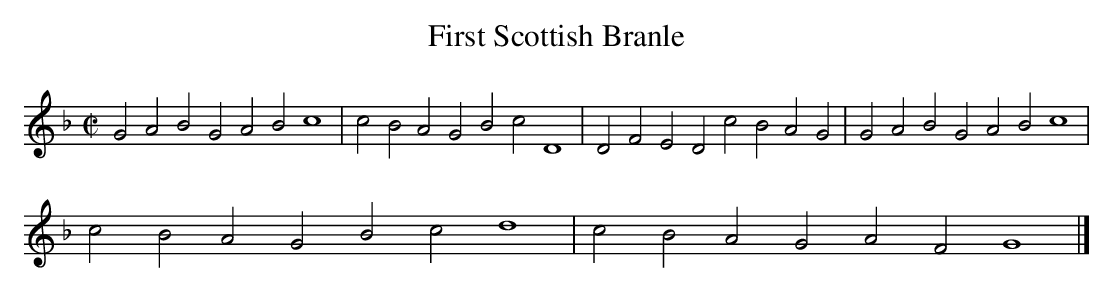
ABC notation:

X:1
T: First Scottish Branle
M:C|
L:1/2
K:F
G A B G A B c2 | c B A G B c D2 | D F E D c B A G | G A B G A B c2 |
c B A G B c d2 | c B A G A F G2 |]
